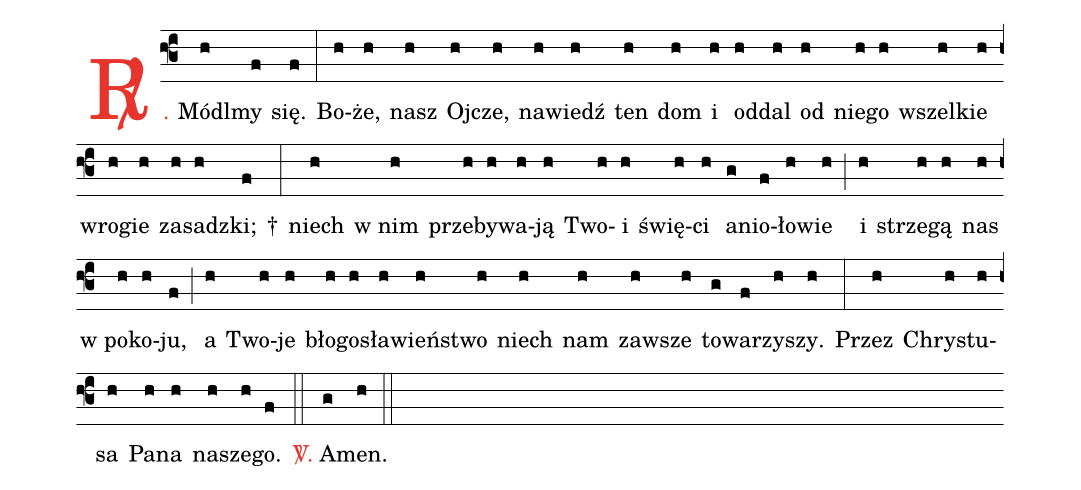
%%
(f3)
<c><sp>R/</sp>.</c> Mó(h)dlmy(f) się.(f) (:)
Bo(h)że,(h) nasz(h) Oj(h)cze,(h) na(h)wiedź(h) ten(h) dom(h) i(h) od(h)dal(h) od(h) nie(h)go(h) wszel(h)kie(h) wro(h)gie(h) za(h)sadz(h)ki;(f) †(:)
niech(h) w nim(h) prze(h)by(h)wa(h)ją(h) Two(h)i(h) świę(h)ci(h) a(g)nio(f)ło(h)wie(h) (;) i(h) strze(h)gą(h) nas(h) w po(h)ko(h)ju,(f) (;)
a(h) Two(h)je(h) bło(h)go(h)sła(h)wień(h)stwo(h) niech(h) nam(h) za(h)wsze(h) to(g)wa(f)rzy(h)szy.(h) (:)
Przez(h) Chry(h)stu(h)sa(h) Pa(h)na(h) na(h)sze(h)go.(f) (::)
<c><sp>V/</sp>.</c> A(g)men.(h) (::)
